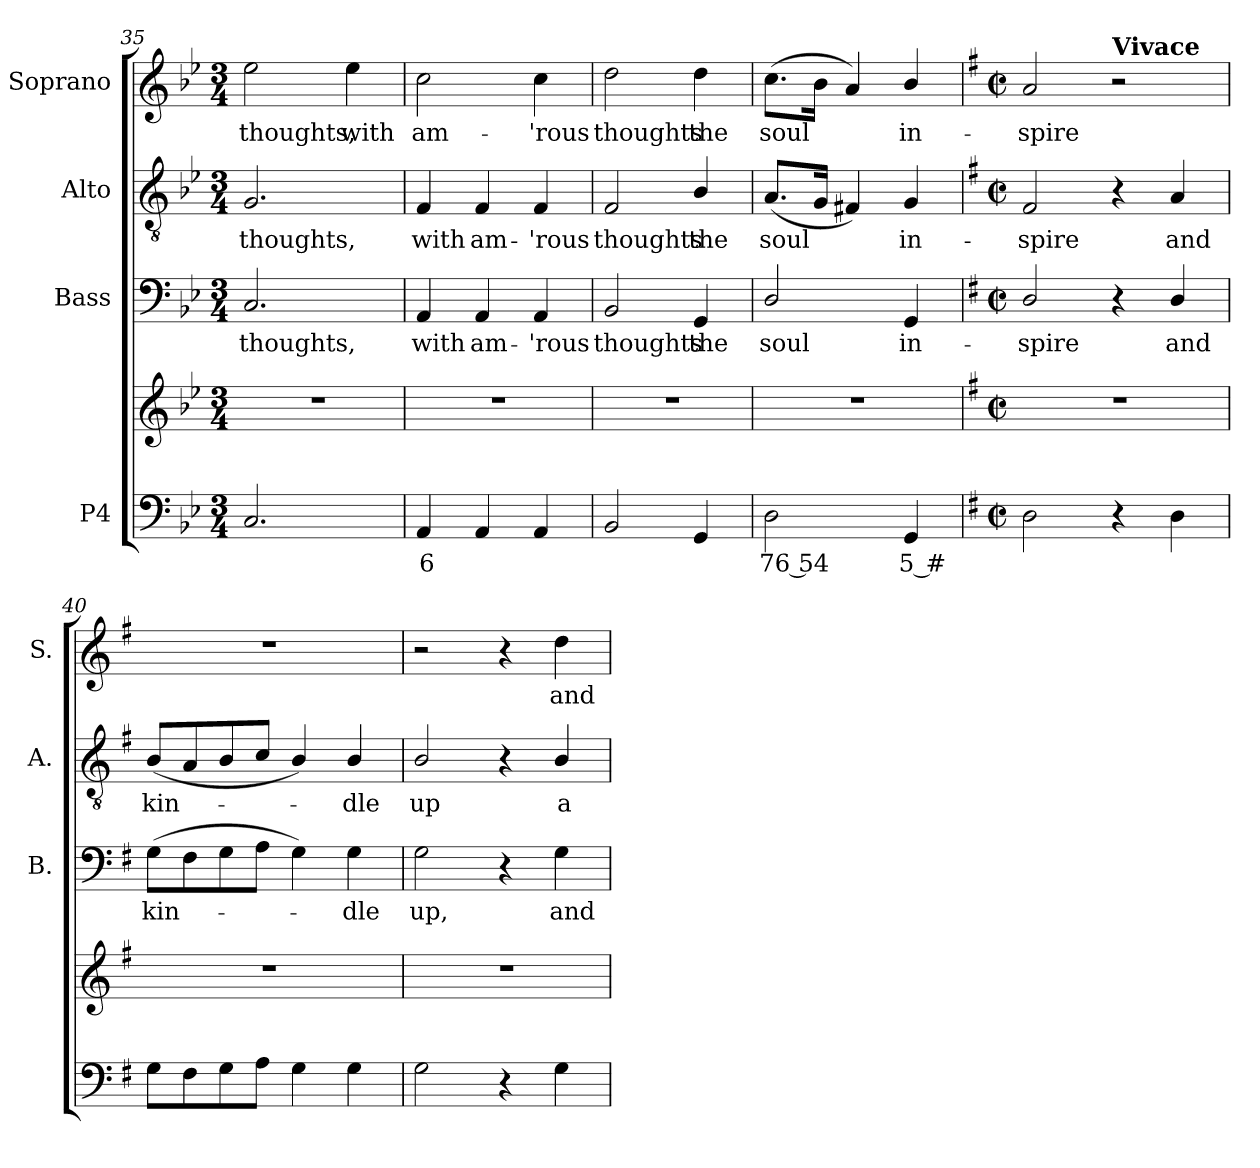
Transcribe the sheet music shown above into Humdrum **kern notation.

**kern	**text	**kern	**kern	**text	**kern	**text	**kern	**text
*part4	*part4	*part4	*part3	*part3	*part2	*part2	*part1	*part1
*staff5	*staff5	*staff4	*staff3	*staff3	*staff2	*staff2	*staff1	*staff1
*I"P4	*	*	*I"Bass	*	*I"Alto	*	*I"Soprano	*
*	*	*	*I'B.	*	*I'A.	*	*I'S.	*
*clefF4	*	*clefG2	*clefF4	*	*clefGv2	*	*clefG2	*
*	*	*	*	*	*ITrd7c12	*	*	*
*k[b-e-]	*	*k[b-e-]	*k[b-e-]	*	*k[b-e-]	*	*k[b-e-]	*
*B-:	*	*B-:	*B-:	*	*B-:	*	*B-:	*
*M3/4	*	*M3/4	*M3/4	*	*M3/4	*	*M3/4	*
=35	=35	=35	=35	=35	=35	=35	=35	=35
!	!	!LO:N:vis=1	!	!	!	!	!	!
!	!	!	!	!LO:LY:b:color=#000000	!	!	!	!
!	!	!	!	!	!	!LO:LY:b:color=#000000	!	!
!	!	!	!	!	!	!	!	!LO:LY:b:color=#000000
2.Ci/	.	2.r	2.Ci/	thoughts,	2.GGi/	thoughts,	2ee-i\	thoughts,
!	!	!	!	!	!	!	!	!LO:LY:b:color=#000000
.	.	.	.	.	.	.	4ee-i\	with
!!LO:LB:g=z
=36	=36	=36	=36	=36	=36	=36	=36	=36
!	!LO:LY:b:color=#000000	!LO:N:vis=1	!	!	!	!	!	!
!	!	!	!	!LO:LY:b:color=#000000	!	!	!	!
!	!	!	!	!	!	!LO:LY:b:color=#000000	!	!
!	!	!	!	!	!	!	!	!LO:LY:b:color=#000000
4AAi/	6	2.r	4AAi/	with	4FFi/	with	2cci\	am-
!	!	!	!	!LO:LY:b:color=#000000	!	!	!	!
!	!	!	!	!	!	!LO:LY:b:color=#000000	!	!
4AAi/	.	.	4AAi/	am-	4FFi/	am-	.	.
!	!	!	!	!LO:LY:b:color=#000000	!	!	!	!
!	!	!	!	!	!	!LO:LY:b:color=#000000	!	!
!	!	!	!	!	!	!	!	!LO:LY:b:color=#000000
4AAi/	.	.	4AAi/	-'rous	4FFi/	-'rous	4cci\	-'rous
=37	=37	=37	=37	=37	=37	=37	=37	=37
!	!	!LO:N:vis=1	!	!	!	!	!	!
!	!	!	!	!LO:LY:b:color=#000000	!	!	!	!
!	!	!	!	!	!	!LO:LY:b:color=#000000	!	!
!	!	!	!	!	!	!	!	!LO:LY:b:color=#000000
2BB-i/	.	2.r	2BB-i/	thoughts	2FFi/	thoughts	2ddi\	thoughts
!	!	!	!	!LO:LY:b:color=#000000	!	!	!	!
!	!	!	!	!	!	!LO:LY:b:color=#000000	!	!
!	!	!	!	!	!	!	!	!LO:LY:b:color=#000000
4GGi/	.	.	4GGi/	the	4BB-i/	the	4ddi\	the
=38	=38	=38	=38	=38	=38	=38	=38	=38
!	!LO:LY:b:color=#000000	!LO:N:vis=1	!	!	!	!	!	!
!	!	!	!	!LO:LY:b:color=#000000	!	!	!	!
!	!	!	!	!	!	!LO:LY:b:color=#000000	!	!
!	!	!	!	!	!	!	!	!LO:LY:b:color=#000000
2Di\	76 54	2.r	2Di/	soul	(8.AAi/L	soul	(8.cci\L	soul
.	.	.	.	.	16GGi/Jk	.	16b-i\Jk	.
.	.	.	.	.	4FF#Xi/)	.	4ai/)	.
!	!LO:LY:b:color=#000000	!	!	!	!	!	!	!
!	!	!	!	!LO:LY:b:color=#000000	!	!	!	!
!	!	!	!	!	!	!LO:LY:b:color=#000000	!	!
!	!	!	!	!	!	!	!	!LO:LY:b:color=#000000
4GGi/	5 #	.	4GGi/	in-	4GGi/	in-	4b-i/	in-
=39	=39	=39	=39	=39	=39	=39	=39	=39
*k[f#]	*	*k[f#]	*k[f#]	*	*k[f#]	*	*k[f#]	*
*G:	*	*G:	*G:	*	*G:	*	*G:	*
*M2/2	*	*M2/2	*M2/2	*	*M2/2	*	*M2/2	*
*met(c|)	*	*met(c|)	*met(c|)	*	*met(c|)	*	*met(c|)	*
!	!	!	!	!LO:LY:b:color=#000000	!	!	!	!
!	!	!	!	!	!	!LO:LY:b:color=#000000	!	!
!	!	!	!	!	!	!	!	!LO:LY:b:color=#000000
2Di\	.	1r	2Di/	-spire	2FF#i/	-spire	2ai/	-spire
*	*	*	*	*	*	*	*MM120	*
!	!	!	!	!	!	!	!LO:TX:a:B:t=Vivace	!
4r	.	.	4r	.	4r	.	2r	.
!	!	!	!	!LO:LY:b:color=#000000	!	!	!	!
!	!	!	!	!	!	!LO:LY:b:color=#000000	!	!
4Di\	.	.	4Di/	and	4AAi/	and	.	.
=40	=40	=40	=40	=40	=40	=40	=40	=40
!	!	!	!	!LO:LY:b:color=#000000	!	!	!	!
!	!	!	!	!	!	!LO:LY:b:color=#000000	!	!
8Gi\L	.	1r	(8Gi\L	kin-	(8BBi/L	kin-	1r	.
8F#i\	.	.	8F#i\	.	8AAi/	.	.	.
8Gi\	.	.	8Gi\	.	8BBi/	.	.	.
8Ai\J	.	.	8Ai\J	.	8Ci/J	.	.	.
4Gi\	.	.	4Gi\)	.	4BBi/)	.	.	.
!	!	!	!	!LO:LY:b:color=#000000	!	!	!	!
!	!	!	!	!	!	!LO:LY:b:color=#000000	!	!
4Gi\	.	.	4Gi\	-dle	4BBi/	-dle	.	.
=41	=41	=41	=41	=41	=41	=41	=41	=41
!	!	!	!	!LO:LY:b:color=#000000	!	!	!	!
!	!	!	!	!	!	!LO:LY:b:color=#000000	!	!
2Gi\	.	1r	2Gi\	up,	2BBi/	up	2r	.
4r	.	.	4r	.	4r	.	4r	.
!	!	!	!	!LO:LY:b:color=#000000	!	!	!	!
!	!	!	!	!	!	!LO:LY:b:color=#000000	!	!
!	!	!	!	!	!	!	!	!LO:LY:b:color=#000000
4Gi\	.	.	4Gi\	and	4BBi/	a	4ddi\	and
=	=	=	=	=	=	=	=	=
*-	*-	*-	*-	*-	*-	*-	*-	*-
